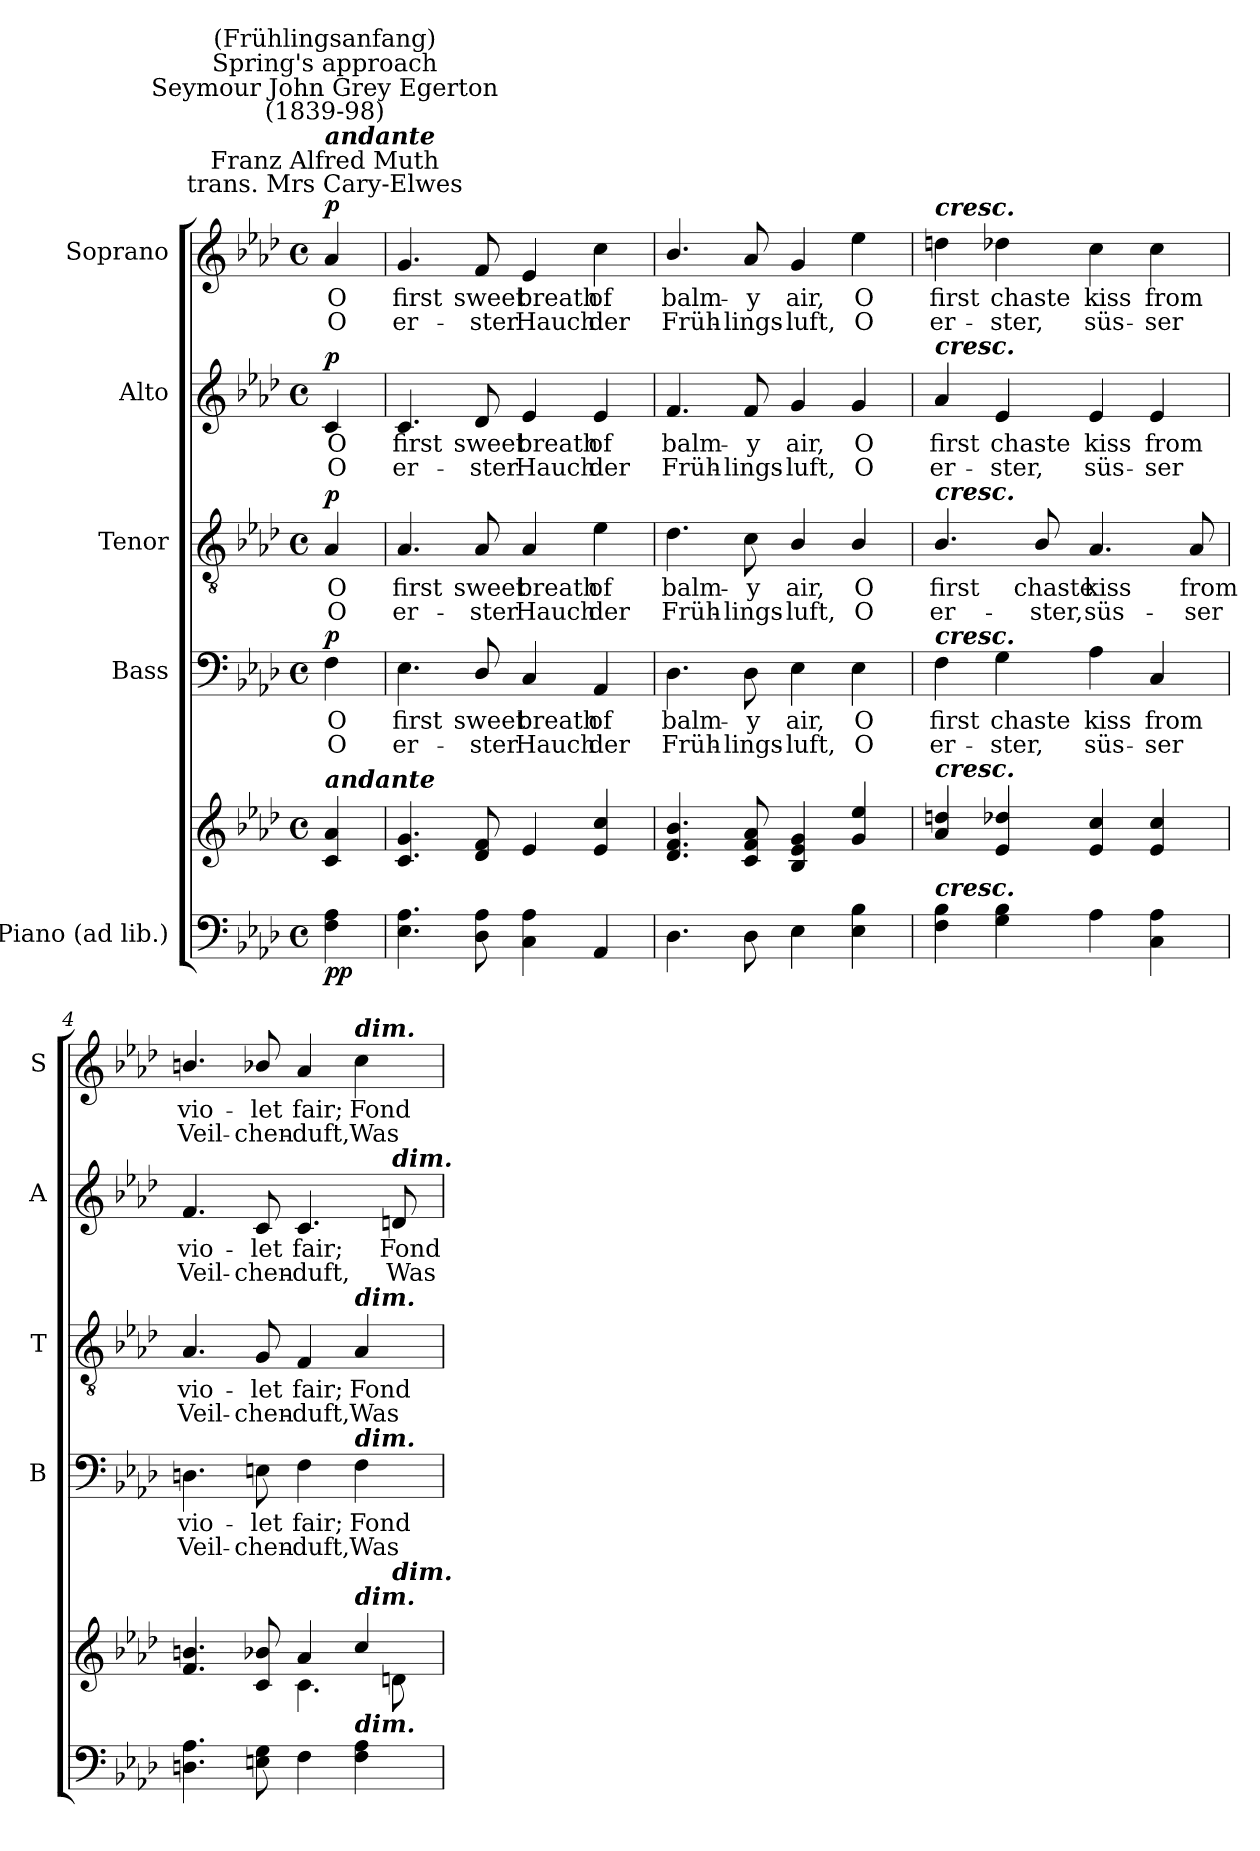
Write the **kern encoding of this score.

**kern	**kern	**dynam	**kern	**text	**text	**dynam	**kern	**text	**text	**dynam	**kern	**text	**text	**dynam	**kern	**text	**text	**dynam
*part5	*part5	*part5	*part4	*part4	*part4	*part4	*part3	*part3	*part3	*part3	*part2	*part2	*part2	*part2	*part1	*part1	*part1	*part1
*staff6	*staff5	*staff5/6	*staff4	*staff4	*staff4	*staff4	*staff3	*staff3	*staff3	*staff3	*staff2	*staff2	*staff2	*staff2	*staff1	*staff1	*staff1	*staff1
*I"Piano (ad lib.)	*	*	*I"Bass	*	*	*	*I"Tenor	*	*	*	*I"Alto	*	*	*	*I"Soprano	*	*	*
*	*	*	*I'B	*	*	*	*I'T	*	*	*	*I'A	*	*	*	*I'S	*	*	*
*clefF4	*clefG2	*	*clefF4	*	*	*	*clefGv2	*	*	*	*clefG2	*	*	*	*clefG2	*	*	*
*k[b-e-a-d-]	*k[b-e-a-d-]	*	*k[b-e-a-d-]	*	*	*	*k[b-e-a-d-]	*	*	*	*k[b-e-a-d-]	*	*	*	*k[b-e-a-d-]	*	*	*
*A-:	*A-:	*	*A-:	*	*	*	*A-:	*	*	*	*A-:	*	*	*	*A-:	*	*	*
*M4/4	*M4/4	*	*M4/4	*	*	*	*M4/4	*	*	*	*M4/4	*	*	*	*M4/4	*	*	*
*met(c)	*met(c)	*	*met(c)	*	*	*	*met(c)	*	*	*	*met(c)	*	*	*	*met(c)	*	*	*
*MM63	*MM63	*	*MM63	*	*	*	*MM63	*	*	*	*MM63	*	*	*	*MM63	*	*	*
=	=	=	=	=	=	=	=	=	=	=	=	=	=	=	=	=	=	=
*	*^	*	*	*	*	*	*	*	*	*	*	*	*	*	*	*	*	*
!	!	!	!	!	!	!	!	!	!	!	!	!	!	!	!	!LO:TX:a:cj:t=Franz Alfred Muth\ntrans. Mrs Cary-Elwes	!	!	!
!	!	!	!	!	!	!	!	!	!	!	!	!	!	!	!	!LO:TX:a:Bi:t=andante	!	!	!
!	!	!	!	!	!	!	!	!	!	!	!	!	!	!	!	!LO:TX:a:cj:t=Seymour John Grey Egerton\n(1839-98)	!	!	!
!	!	!	!	!	!	!	!	!	!	!	!	!	!	!	!	!LO:TX:a:cj:t=Spring's approach	!	!	!
!	!	!	!	!	!	!	!	!	!	!	!	!	!	!	!	!LO:TX:a:cj:t=(Frühlingsanfang)	!	!	!
!	!LO:TX:a:Bi:t=andante	!	!	!	!	!	!	!	!	!	!	!	!	!	!	!	!	!	!
!	!	!	!LO:DY:b=2	!	!LO:LY:b	!LO:LY:b	!	!	!LO:LY:b	!LO:LY:b	!	!	!LO:LY:b	!LO:LY:b	!	!	!LO:LY:b	!LO:LY:b	!
!	!	!	!LO:DY:n=1:b	!	!	!	!LO:DY:b	!	!	!	!LO:DY:b	!	!	!	!LO:DY:b	!	!	!	!LO:DY:b
4F\ 4A-\	4c 4a-	4ryy	p p	4F	O	O	p	4A-	O	O	p	4c	O	O	p	4a-	O	O	p
=1	=1	=1	=1	=1	=1	=1	=1	=1	=1	=1	=1	=1	=1	=1	=1	=1	=1	=1	=1
!	!	!	!	!	!LO:LY:b	!LO:LY:b	!	!	!LO:LY:b	!LO:LY:b	!	!	!LO:LY:b	!LO:LY:b	!	!	!LO:LY:b	!LO:LY:b	!
4.E- 4.A-	4.c 4.g	1ryy	.	4.E-	first	er-	.	4.A-	first	er-	.	4.c	first	er-	.	4.g	first	er-	.
!	!	!	!	!	!LO:LY:b	!LO:LY:b	!	!	!LO:LY:b	!LO:LY:b	!	!	!LO:LY:b	!LO:LY:b	!	!	!LO:LY:b	!LO:LY:b	!
8D-\ 8A-\	8d- 8f	.	.	8D-/	-sweet	ster	.	8A-	-sweet	ster	.	8d-	-sweet	ster	.	8f	-sweet	ster	.
!	!	!	!	!	!LO:LY:b	!LO:LY:b	!	!	!LO:LY:b	!LO:LY:b	!	!	!LO:LY:b	!LO:LY:b	!	!	!LO:LY:b	!LO:LY:b	!
4C 4A-	4e-	.	.	4C	breath	Hauch	.	4A-	breath	Hauch	.	4e-	breath	Hauch	.	4e-	breath	Hauch	.
!	!	!	!	!	!LO:LY:b	!LO:LY:b	!	!	!LO:LY:b	!LO:LY:b	!	!	!LO:LY:b	!LO:LY:b	!	!	!LO:LY:b	!LO:LY:b	!
4AA-	4e- 4cc	.	.	4AA-	of	der	.	4e-	of	der	.	4e-	of	der	.	4cc	of	der	.
=2	=2	=2	=2	=2	=2	=2	=2	=2	=2	=2	=2	=2	=2	=2	=2	=2	=2	=2	=2
!	!	!	!	!	!LO:LY:b	!LO:LY:b	!	!	!LO:LY:b	!LO:LY:b	!	!	!LO:LY:b	!LO:LY:b	!	!	!LO:LY:b	!LO:LY:b	!
4.D-	4.d-/ 4.f/ 4.b-/	1ryy	.	4.D-	balm-	-Früh-	.	4.d-	balm-	-Früh-	.	4.f	balm-	-Früh-	.	4.b-/	balm-	-Früh-	.
!	!	!	!	!	!LO:LY:b	!LO:LY:b	!	!	!LO:LY:b	!LO:LY:b	!	!	!LO:LY:b	!LO:LY:b	!	!	!LO:LY:b	!LO:LY:b	!
8D-	8c 8f 8a-	.	.	8D-	-y	lings-	.	8c	-y	lings-	.	8f	-y	lings-	.	8a-	-y	lings-	.
!	!	!	!	!	!LO:LY:b	!LO:LY:b	!	!	!LO:LY:b	!LO:LY:b	!	!	!LO:LY:b	!LO:LY:b	!	!	!LO:LY:b	!LO:LY:b	!
4E-	4B- 4e- 4g	.	.	4E-	-air,	luft,	.	4B-/	-air,	luft,	.	4g	-air,	luft,	.	4g	-air,	luft,	.
!	!	!	!	!	!LO:LY:b	!LO:LY:b	!	!	!LO:LY:b	!LO:LY:b	!	!	!LO:LY:b	!LO:LY:b	!	!	!LO:LY:b	!LO:LY:b	!
4E- 4B-	4g 4ee-	.	.	4E-	O	O	.	4B-/	O	O	.	4g	O	O	.	4ee-	O	O	.
=3	=3	=3	=3	=3	=3	=3	=3	=3	=3	=3	=3	=3	=3	=3	=3	=3	=3	=3	=3
!	!	!	!	!	!	!	!	!	!	!	!	!	!	!	!	!LO:TX:a:Bi:t=cresc.	!	!	!
!	!	!	!	!	!	!	!	!	!	!	!	!LO:TX:a:Bi:t=cresc.	!	!	!	!	!	!	!
!	!	!	!	!	!	!	!	!LO:TX:a:Bi:t=cresc.	!	!	!	!	!	!	!	!	!	!	!
!	!	!	!	!LO:TX:a:Bi:t=cresc.	!	!	!	!	!	!	!	!	!	!	!	!	!	!	!
!	!LO:TX:a:Bi:t=cresc.	!	!	!	!	!	!	!	!	!	!	!	!	!	!	!	!	!	!
!LO:TX:a:Bi:t=cresc.	!	!	!	!	!	!	!	!	!	!	!	!	!	!	!	!	!	!	!
!	!	!	!	!	!LO:LY:b	!LO:LY:b	!	!	!LO:LY:b	!LO:LY:b	!	!	!LO:LY:b	!LO:LY:b	!	!	!LO:LY:b	!LO:LY:b	!
4F 4B-	4a- 4ddn	1ryy	.	4F	first	er-	.	4.B-/	first	er-	.	4a-	first	er-	.	4ddn	first	er-	.
!	!	!	!	!	!LO:LY:b	!LO:LY:b	!	!	!	!	!	!	!LO:LY:b	!LO:LY:b	!	!	!LO:LY:b	!LO:LY:b	!
4G 4B-	4e- 4dd-X	.	.	4G	-chaste	ster,	.	.	.	.	.	4e-	-chaste	ster,	.	4dd-X	-chaste	ster,	.
!	!	!	!	!	!	!	!	!	!LO:LY:b	!LO:LY:b	!	!	!	!	!	!	!	!	!
.	.	.	.	.	.	.	.	8B-/	-chaste	ster,	.	.	.	.	.	.	.	.	.
!	!	!	!	!	!LO:LY:b	!LO:LY:b	!	!	!LO:LY:b	!LO:LY:b	!	!	!LO:LY:b	!LO:LY:b	!	!	!LO:LY:b	!LO:LY:b	!
4A-	4e- 4cc	.	.	4A-	kiss	süs-	.	4.A-	kiss	süs-	.	4e-	kiss	süs-	.	4cc	kiss	süs-	.
!	!	!	!	!	!LO:LY:b	!LO:LY:b	!	!	!	!	!	!	!LO:LY:b	!LO:LY:b	!	!	!LO:LY:b	!LO:LY:b	!
4C 4A-	4e- 4cc	.	.	4C	-from	ser	.	.	.	.	.	4e-	-from	ser	.	4cc	-from	ser	.
!	!	!	!	!	!	!	!	!	!LO:LY:b	!LO:LY:b	!	!	!	!	!	!	!	!	!
.	.	.	.	.	.	.	.	8A-	-from	ser	.	.	.	.	.	.	.	.	.
=4	=4	=4	=4	=4	=4	=4	=4	=4	=4	=4	=4	=4	=4	=4	=4	=4	=4	=4	=4
!	!	!	!	!	!LO:LY:b	!LO:LY:b	!	!	!LO:LY:b	!LO:LY:b	!	!	!LO:LY:b	!LO:LY:b	!	!	!LO:LY:b	!LO:LY:b	!
4.Dn 4.A-	4.f/ 4.bn/	2ryy	.	4.Dn	vio-	-Veil-	.	4.A-	vio-	-Veil-	.	4.f	vio-	-Veil-	.	4.bn/	vio-	-Veil-	.
!	!	!	!	!	!LO:LY:b	!LO:LY:b	!	!	!LO:LY:b	!LO:LY:b	!	!	!LO:LY:b	!LO:LY:b	!	!	!LO:LY:b	!LO:LY:b	!
8En 8G	8c/ 8b-X/	.	.	8En	-let	chen-	.	8G	-let	chen-	.	8c	-let	chen-	.	8b-X/	-let	chen-	.
!	!	!	!	!	!LO:LY:b	!LO:LY:b	!	!	!LO:LY:b	!LO:LY:b	!	!	!LO:LY:b	!LO:LY:b	!	!	!LO:LY:b	!LO:LY:b	!
4F	4a-	4.c\	.	4F	-fair;	duft,	.	4F	-fair;	duft,	.	4.c	-fair;	duft,	.	4a-	-fair;	duft,	.
!	!	!	!	!	!	!	!	!	!	!	!	!	!	!	!	!LO:TX:a:Bi:t=dim.	!	!	!
!	!	!	!	!	!	!	!	!LO:TX:a:Bi:t=dim.	!	!	!	!	!	!	!	!	!	!	!
!	!	!	!	!LO:TX:a:Bi:t=dim.	!	!	!	!	!	!	!	!	!	!	!	!	!	!	!
!	!LO:TX:a:Bi:t=dim.	!	!	!	!	!	!	!	!	!	!	!	!	!	!	!	!	!	!
!LO:TX:a:Bi:t=dim.	!	!	!	!	!	!	!	!	!	!	!	!	!	!	!	!	!	!	!
!	!	!	!	!	!LO:LY:b	!LO:LY:b	!	!	!LO:LY:b	!LO:LY:b	!	!	!	!	!	!	!LO:LY:b	!LO:LY:b	!
4F 4A-	4cc/	.	.	4F	Fond	Was	.	4A-	Fond	Was	.	.	.	.	.	4cc	Fond	Was	.
!	!	!	!	!	!	!	!	!	!	!	!	!LO:TX:a:Bi:t=dim.	!	!	!	!	!	!	!
!	!	!LO:TX:a:Bi:t=dim.	!	!	!	!	!	!	!	!	!	!	!	!	!	!	!	!	!
!	!	!	!	!	!	!	!	!	!	!	!	!	!LO:LY:b	!LO:LY:b	!	!	!	!	!
.	.	8dn\	.	.	.	.	.	.	.	.	.	8dn	Fond	Was	.	.	.	.	.
*	*v	*v	*	*	*	*	*	*	*	*	*	*	*	*	*	*	*	*	*
=	=	=	=	=	=	=	=	=	=	=	=	=	=	=	=	=	=	=
*-	*-	*-	*-	*-	*-	*-	*-	*-	*-	*-	*-	*-	*-	*-	*-	*-	*-	*-
